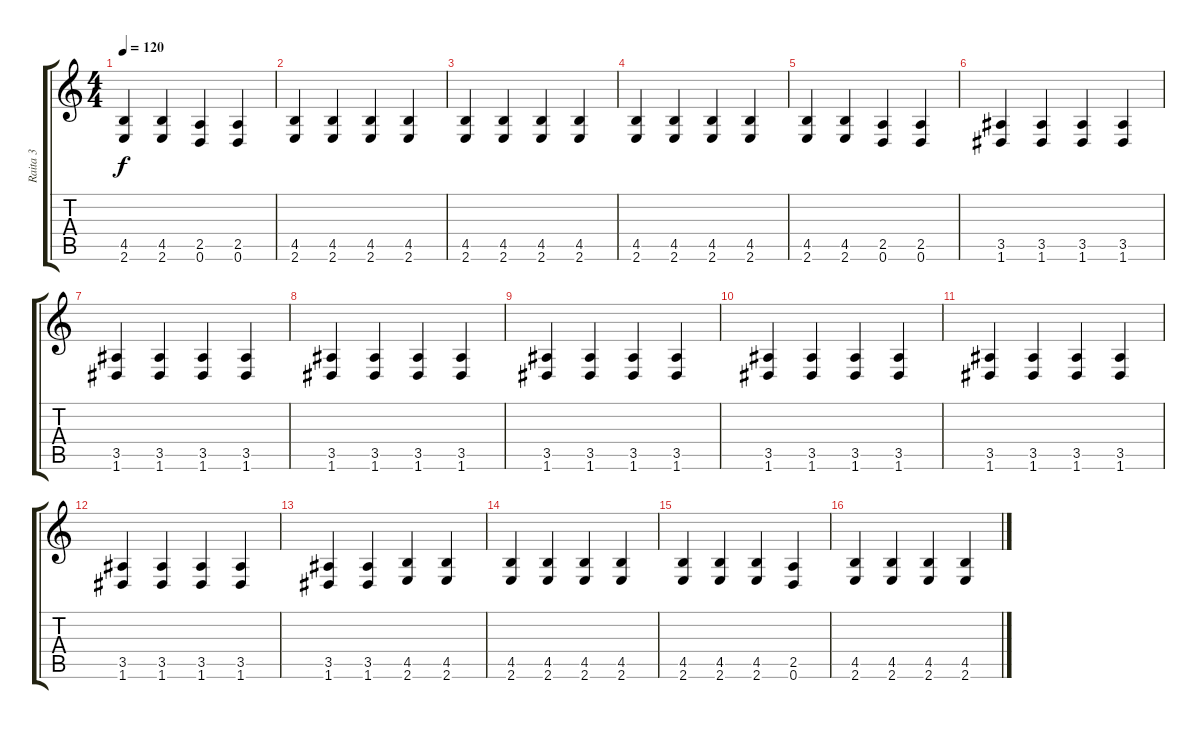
\track ("Raita 3" "Raita 3") {instrument distortionguitar}
\staff {score tabs}
\tuning (D4 A3 F3 C3 G2 D2) {hide}
\ts (4 4)
\tempo 120
\clef g2
\ks c
(4.5 2.6).4{dy f} (4.5 2.6).4 (2.5 0.6).4 (2.5 0.6).4 |
(4.5 2.6).4 (4.5 2.6).4 (4.5 2.6).4 (4.5 2.6).4 |
(4.5 2.6).4 (4.5 2.6).4 (4.5 2.6).4 (4.5 2.6).4 |
(4.5 2.6).4 (4.5 2.6).4 (4.5 2.6).4 (4.5 2.6).4 |
(4.5 2.6).4 (4.5 2.6).4 (2.5 0.6).4 (2.5 0.6).4 |
(3.5 1.6).4 (3.5 1.6).4 (3.5 1.6).4 (3.5 1.6).4 |
(3.5 1.6).4 (3.5 1.6).4 (3.5 1.6).4 (3.5 1.6).4 |
(3.5 1.6).4 (3.5 1.6).4 (3.5 1.6).4 (3.5 1.6).4 |
(3.5 1.6).4 (3.5 1.6).4 (3.5 1.6).4 (3.5 1.6).4 |
(3.5 1.6).4 (3.5 1.6).4 (3.5 1.6).4 (3.5 1.6).4 |
(3.5 1.6).4 (3.5 1.6).4 (3.5 1.6).4 (3.5 1.6).4 |
(3.5 1.6).4 (3.5 1.6).4 (3.5 1.6).4 (3.5 1.6).4 |
(3.5 1.6).4 (3.5 1.6).4 (4.5 2.6).4 (4.5 2.6).4 |
(4.5 2.6).4 (4.5 2.6).4 (4.5 2.6).4 (4.5 2.6).4 |
(4.5 2.6).4 (4.5 2.6).4 (4.5 2.6).4 (2.5 0.6).4 |
(4.5 2.6).4 (4.5 2.6).4 (4.5 2.6).4 (4.5 2.6).4
